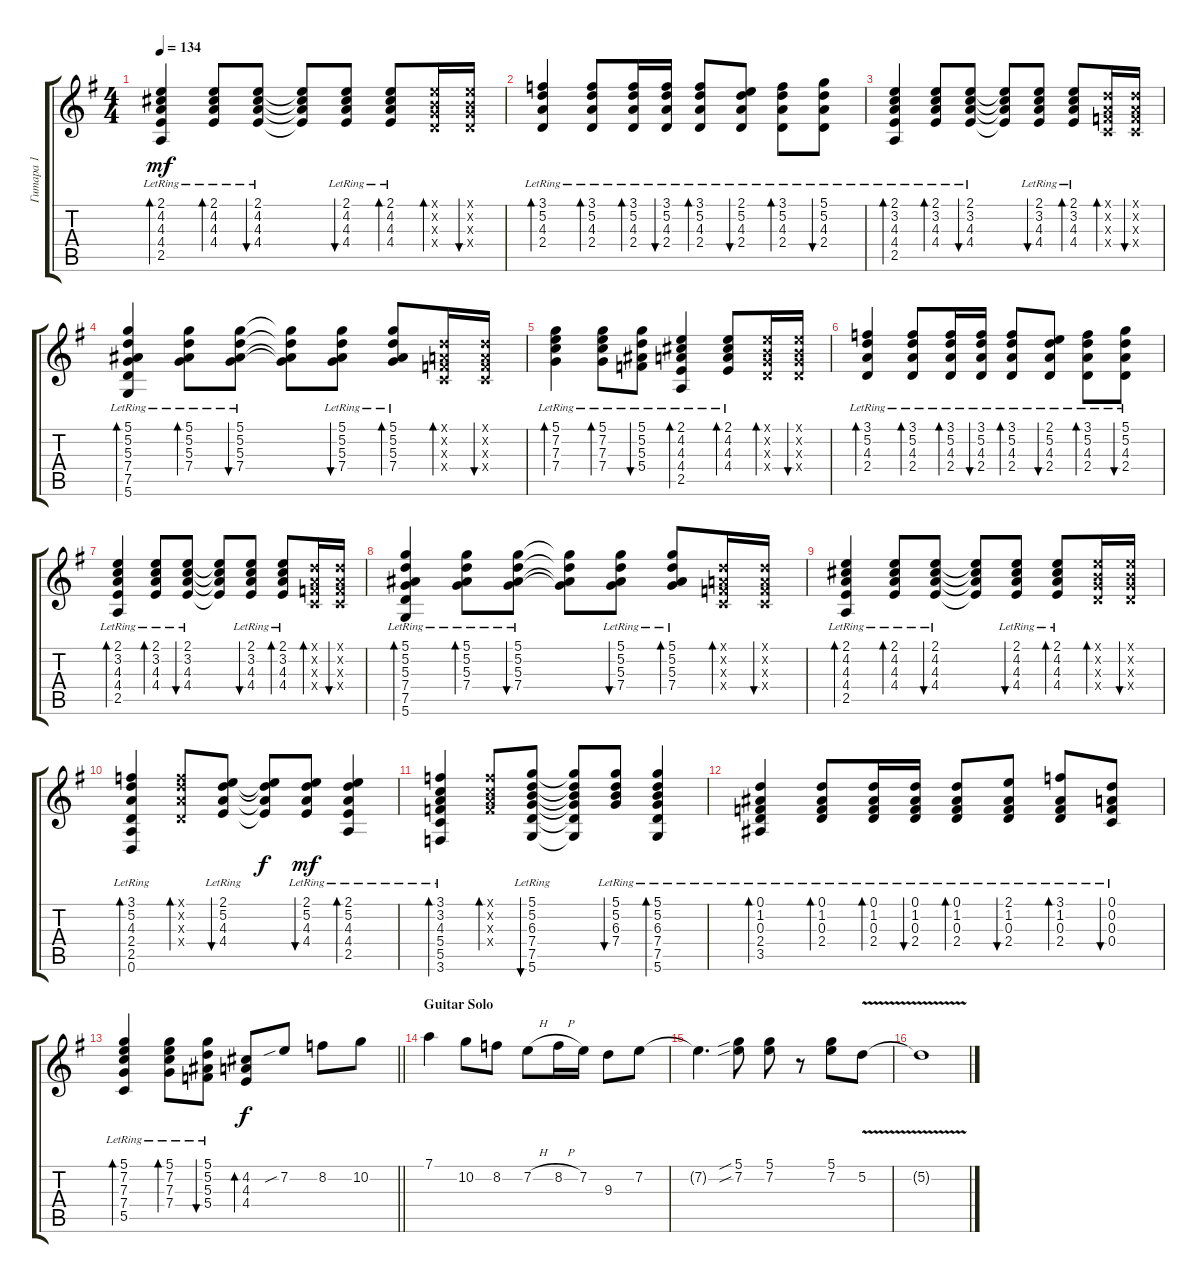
\track ("Гитара 1" "Гитара 1") {instrument acousticguitarsteel}
\staff {score tabs}
\tuning (D4 A3 F3 C3 G2 D2) {hide}
\ts (4 4)
\tempo 134
\clef g2
\ks eminor
(2.1{lr} 4.2{lr} 4.3{lr} 4.4{lr} 2.5{lr}).4{bd 60 dy mf} (2.1{lr} 4.2{lr} 4.3{lr} 4.4{lr}).8{bd 60} (2.1{lr} 4.2{lr} 4.3{lr} 4.4{lr}).8{bu 60} (2.1{t} 4.2{t} 4.3{t} 4.4{t}).8 (2.1{lr} 4.2{lr} 4.3{lr} 4.4{lr}).8{bu 60} (2.1{lr} 4.2{lr} 4.3{lr} 4.4{lr}).8{bd 60} (2.1{x} 2.2{x} 2.3{x} 2.4{x}).16{bd 60} (2.1{x} 2.2{x} 2.3{x} 2.4{x}).16{bu 60} |
(3.1{lr} 5.2{lr} 4.3{lr} 2.4{lr}).4{bd 60} (3.1{lr} 5.2{lr} 4.3{lr} 2.4{lr}).8{bd 60} (3.1{lr} 5.2{lr} 4.3{lr} 2.4{lr}).16{bd 60} (3.1{lr} 5.2{lr} 4.3{lr} 2.4{lr}).16{bu 60} (3.1{lr} 5.2{lr} 4.3{lr} 2.4{lr}).8{bd 60} (2.1{lr} 5.2{lr} 4.3{lr} 2.4{lr}).8{bu 60} (3.1{lr} 5.2{lr} 4.3{lr} 2.4{lr}).8{bd 60} (5.1{lr} 5.2{lr} 4.3{lr} 2.4{lr}).8{bu 60} |
(2.1{lr} 3.2{lr} 4.3{lr} 4.4{lr} 2.5{lr}).4{bd 60} (2.1{lr} 3.2{lr} 4.3{lr} 4.4{lr}).8{bd 60} (2.1{lr} 3.2{lr} 4.3{lr} 4.4{lr}).8{bu 60} (2.1{t} 3.2{t} 4.3{t} 4.4{t}).8 (2.1{lr} 3.2{lr} 4.3{lr} 4.4{lr}).8{bu 60} (2.1{lr} 3.2{lr} 4.3{lr} 4.4{lr}).8{bd 60} (0.1{x} 0.2{x} 0.3{x} 0.4{x}).16{bd 60} (0.1{x} 0.2{x} 0.3{x} 0.4{x}).16{bu 60} |
(5.1{lr} 5.2{lr} 5.3{lr} 7.4{lr} 7.5{lr} 5.6{lr}).4{bd 60} (5.1{lr} 5.2{lr} 5.3{lr} 7.4{lr}).8{bd 60} (5.1{lr} 5.2{lr} 5.3{lr} 7.4{lr}).8{bu 60} (5.1{t} 5.2{t} 5.3{t} 7.4{t}).8 (5.1{lr} 5.2{lr} 5.3{lr} 7.4{lr}).8{bu 60} (5.1{lr} 5.2{lr} 5.3{lr} 7.4{lr}).8{bd 60} (0.1{x} 0.2{x} 0.3{x} 0.4{x}).16{bd 60} (0.1{x} 0.2{x} 0.3{x} 0.4{x}).16{bu 60} |
(5.1{lr} 7.2{lr} 7.3{lr} 7.4{lr}).4{bd 60} (5.1{lr} 7.2{lr} 7.3{lr} 7.4{lr}).8{bd 60} (5.1{lr} 5.2{lr} 5.3{lr} 5.4{lr}).8{bu 60} (2.1{lr} 4.2{lr} 4.3{lr} 4.4{lr} 2.5{lr}).4{bd 60} (2.1{lr} 4.2{lr} 4.3{lr} 4.4{lr}).8{bd 60} (2.1{x} 2.2{x} 2.3{x} 2.4{x}).16{bd 60} (2.1{x} 2.2{x} 2.3{x} 2.4{x}).16{bu 60} |
(3.1{lr} 5.2{lr} 4.3{lr} 2.4{lr}).4{bd 60} (3.1{lr} 5.2{lr} 4.3{lr} 2.4{lr}).8{bd 60} (3.1{lr} 5.2{lr} 4.3{lr} 2.4{lr}).16{bd 60} (3.1{lr} 5.2{lr} 4.3{lr} 2.4{lr}).16{bu 60} (3.1{lr} 5.2{lr} 4.3{lr} 2.4{lr}).8{bd 60} (2.1{lr} 5.2{lr} 4.3{lr} 2.4{lr}).8{bu 60} (3.1{lr} 5.2{lr} 4.3{lr} 2.4{lr}).8{bd 60} (5.1{lr} 5.2{lr} 4.3{lr} 2.4{lr}).8{bu 60} |
(2.1{lr} 3.2{lr} 4.3{lr} 4.4{lr} 2.5{lr}).4{bd 60} (2.1{lr} 3.2{lr} 4.3{lr} 4.4{lr}).8{bd 60} (2.1{lr} 3.2{lr} 4.3{lr} 4.4{lr}).8{bu 60} (2.1{t} 3.2{t} 4.3{t} 4.4{t}).8 (2.1{lr} 3.2{lr} 4.3{lr} 4.4{lr}).8{bu 60} (2.1{lr} 3.2{lr} 4.3{lr} 4.4{lr}).8{bd 60} (0.1{x} 0.2{x} 0.3{x} 0.4{x}).16{bd 60} (0.1{x} 0.2{x} 0.3{x} 0.4{x}).16{bu 60} |
(5.1{lr} 5.2{lr} 5.3{lr} 7.4{lr} 7.5{lr} 5.6{lr}).4{bd 60} (5.1{lr} 5.2{lr} 5.3{lr} 7.4{lr}).8{bd 60} (5.1{lr} 5.2{lr} 5.3{lr} 7.4{lr}).8{bu 60} (5.1{t} 5.2{t} 5.3{t} 7.4{t}).8 (5.1{lr} 5.2{lr} 5.3{lr} 7.4{lr}).8{bu 60} (5.1{lr} 5.2{lr} 5.3{lr} 7.4{lr}).8{bd 60} (0.1{x} 0.2{x} 0.3{x} 0.4{x}).16{bd 60} (0.1{x} 0.2{x} 0.3{x} 0.4{x}).16{bu 60} |
(2.1{lr} 4.2{lr} 4.3{lr} 4.4{lr} 2.5{lr}).4{bd 60} (2.1{lr} 4.2{lr} 4.3{lr} 4.4{lr}).8{bd 60} (2.1{lr} 4.2{lr} 4.3{lr} 4.4{lr}).8{bu 60} (2.1{t} 4.2{t} 4.3{t} 4.4{t}).8 (2.1{lr} 4.2{lr} 4.3{lr} 4.4{lr}).8{bu 60} (2.1{lr} 4.2{lr} 4.3{lr} 4.4{lr}).8{bd 60} (2.1{x} 2.2{x} 2.3{x} 2.4{x}).16{bd 60} (2.1{x} 2.2{x} 2.3{x} 2.4{x}).16{bu 60} |
(3.1{lr} 5.2{lr} 4.3{lr} 2.4{lr} 2.5{lr} 0.6{lr}).4{bd 60} (3.1{x} 5.2{x} 4.3{x} 2.4{x}).8{bd 60} (2.1{lr} 5.2{lr} 4.3{lr} 4.4{lr}).8{bu 60} (2.1{t} 5.2{t} 4.3{t} 4.4{t}).8{dy f} (2.1{lr} 5.2{lr} 4.3{lr} 4.4{lr}).8{bu 60 dy mf} (2.1{lr} 5.2{lr} 4.3{lr} 4.4{lr} 2.5).4{bd 60} |
(3.1{lr} 3.2{lr} 4.3{lr} 5.4{lr} 5.5{lr} 3.6{lr}).4{bd 60} (3.1{x} 3.2{x} 4.3{x} 5.4{x}).8{bd 60} (5.1{lr} 5.2{lr} 6.3{lr} 7.4{lr} 7.5{lr} 5.6{lr}).8{bu 60} (5.1{t} 5.2{t} 6.3{t} 7.4{t} 7.5{t} 5.6{t}).8 (5.1{lr} 5.2{lr} 6.3{lr} 7.4{lr}).8{bu 60} (5.1{lr} 5.2{lr} 6.3{lr} 7.4{lr} 7.5{lr} 5.6{lr}).4{bd 60} |
(0.1{lr} 1.2{lr} 0.3{lr} 2.4{lr} 3.5{lr}).4{bd 60} (0.1{lr} 1.2{lr} 0.3{lr} 2.4{lr}).8{bd 60} (0.1{lr} 1.2{lr} 0.3{lr} 2.4{lr}).16{bd 60} (0.1{lr} 1.2{lr} 0.3{lr} 2.4{lr}).16{bu 60} (0.1{lr} 1.2{lr} 0.3{lr} 2.4{lr}).8{bd 60} (2.1{lr} 1.2{lr} 0.3{lr} 2.4{lr}).8{bu 60} (3.1{lr} 1.2{lr} 0.3{lr} 2.4{lr}).8{bd 60} (0.1{lr} 0.2{lr} 0.3{lr} 0.4{lr}).8{bu 60} |
\barLineRight lightlight
(5.1{lr} 7.2{lr} 7.3{lr} 7.4{lr} 5.5{lr}).4{bd 60} (5.1{lr} 7.2{lr} 7.3{lr} 7.4{lr}).8{bd 60} (5.1 5.2{lr} 5.3 5.4{lr}).8{bu 60} (4.2 4.3 4.4).8{bd 60 dy f} 7.2{sib}.8{volume 14} 8.2.8 10.2.8 |
\section ("" "Guitar Solo")
7.1.4 10.2.8 8.2.8 7.2{h}.8 8.2{h}.16 7.2.16 9.3.8 7.2.8 |
7.2{t}.4{d} (5.1{sib} 7.2{sib}).8 (5.1 7.2).8 r.8 (5.1 7.2).8 5.2{v}.8 |
5.2{t}.1
